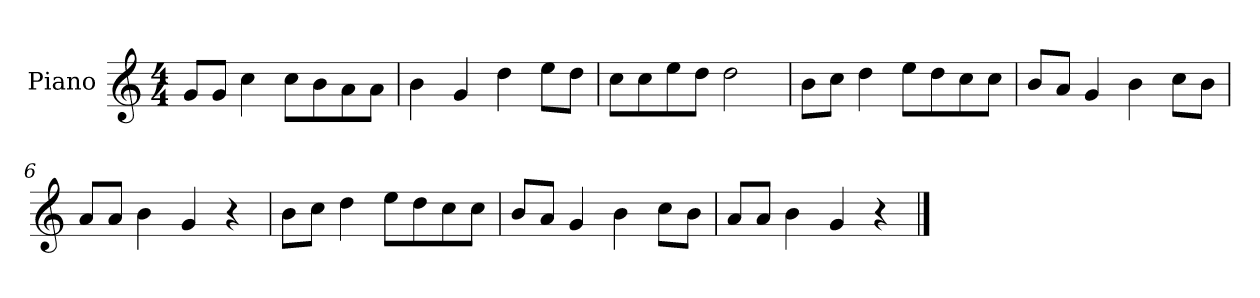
**kern
*part1
*staff1
*I"Piano
*I'P-no
*clefG2
*k[]
*M4/4
*MM90
=1
8g/L
8g/J
4cc\
8cc\L
8b\
8a\
8a\J
=2
4b\
4g/
4dd\
8ee\L
8dd\J
=3
8cc\L
8cc\
8ee\
8dd\J
2dd\
=4
8b\L
8cc\J
4dd\
8ee\L
8dd\
8cc\
8cc\J
=5
8b/L
8a/J
4g/
4b\
8cc\L
8b\J
=6
8a/L
8a/J
4b\
4g/
4r
!!LO:LB:g=z
=7
8b\L
8cc\J
4dd\
8ee\L
8dd\
8cc\
8cc\J
=8
8b/L
8a/J
4g/
4b\
8cc\L
8b\J
=9
8a/L
8a/J
4b\
4g/
4r
==
*-
